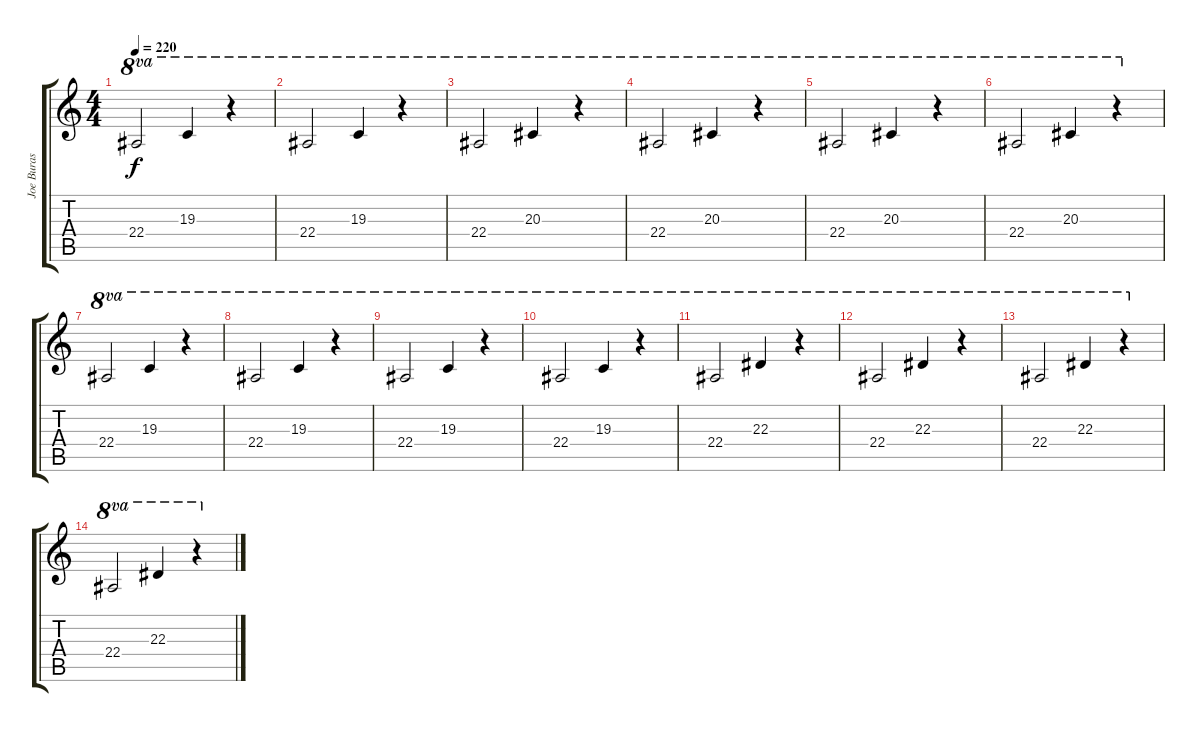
\track ("Joe Buras - Keys 3" "Joe Buras ") {instrument pad8sweep}
\staff {score tabs}
\tuning (D4 A3 F3 C3 G2 D2) {hide}
\ts (4 4)
\tempo 220
\clef g2
\ks c
22.4.2{ot 8va dy f} 19.3.4{ot 8va} r.4{ot 8va} |
22.4.2{ot 8va} 19.3.4{ot 8va} r.4{ot 8va} |
22.4.2{ot 8va} 20.3.4{ot 8va} r.4{ot 8va} |
22.4.2{ot 8va} 20.3.4{ot 8va} r.4{ot 8va} |
22.4.2{ot 8va} 20.3.4{ot 8va} r.4{ot 8va} |
22.4.2{ot 8va} 20.3.4{ot 8va} r.4{ot 8va} |
22.4.2{ot 8va} 19.3.4{ot 8va} r.4{ot 8va} |
22.4.2{ot 8va} 19.3.4{ot 8va} r.4{ot 8va} |
22.4.2{ot 8va} 19.3.4{ot 8va} r.4{ot 8va} |
22.4.2{ot 8va} 19.3.4{ot 8va} r.4{ot 8va} |
22.4.2{ot 8va} 22.3.4{ot 8va} r.4{ot 8va} |
22.4.2{ot 8va} 22.3.4{ot 8va} r.4{ot 8va} |
22.4.2{ot 8va} 22.3.4{ot 8va} r.4{ot 8va} |
22.4.2{ot 8va} 22.3.4{ot 8va} r.4{ot 8va}
